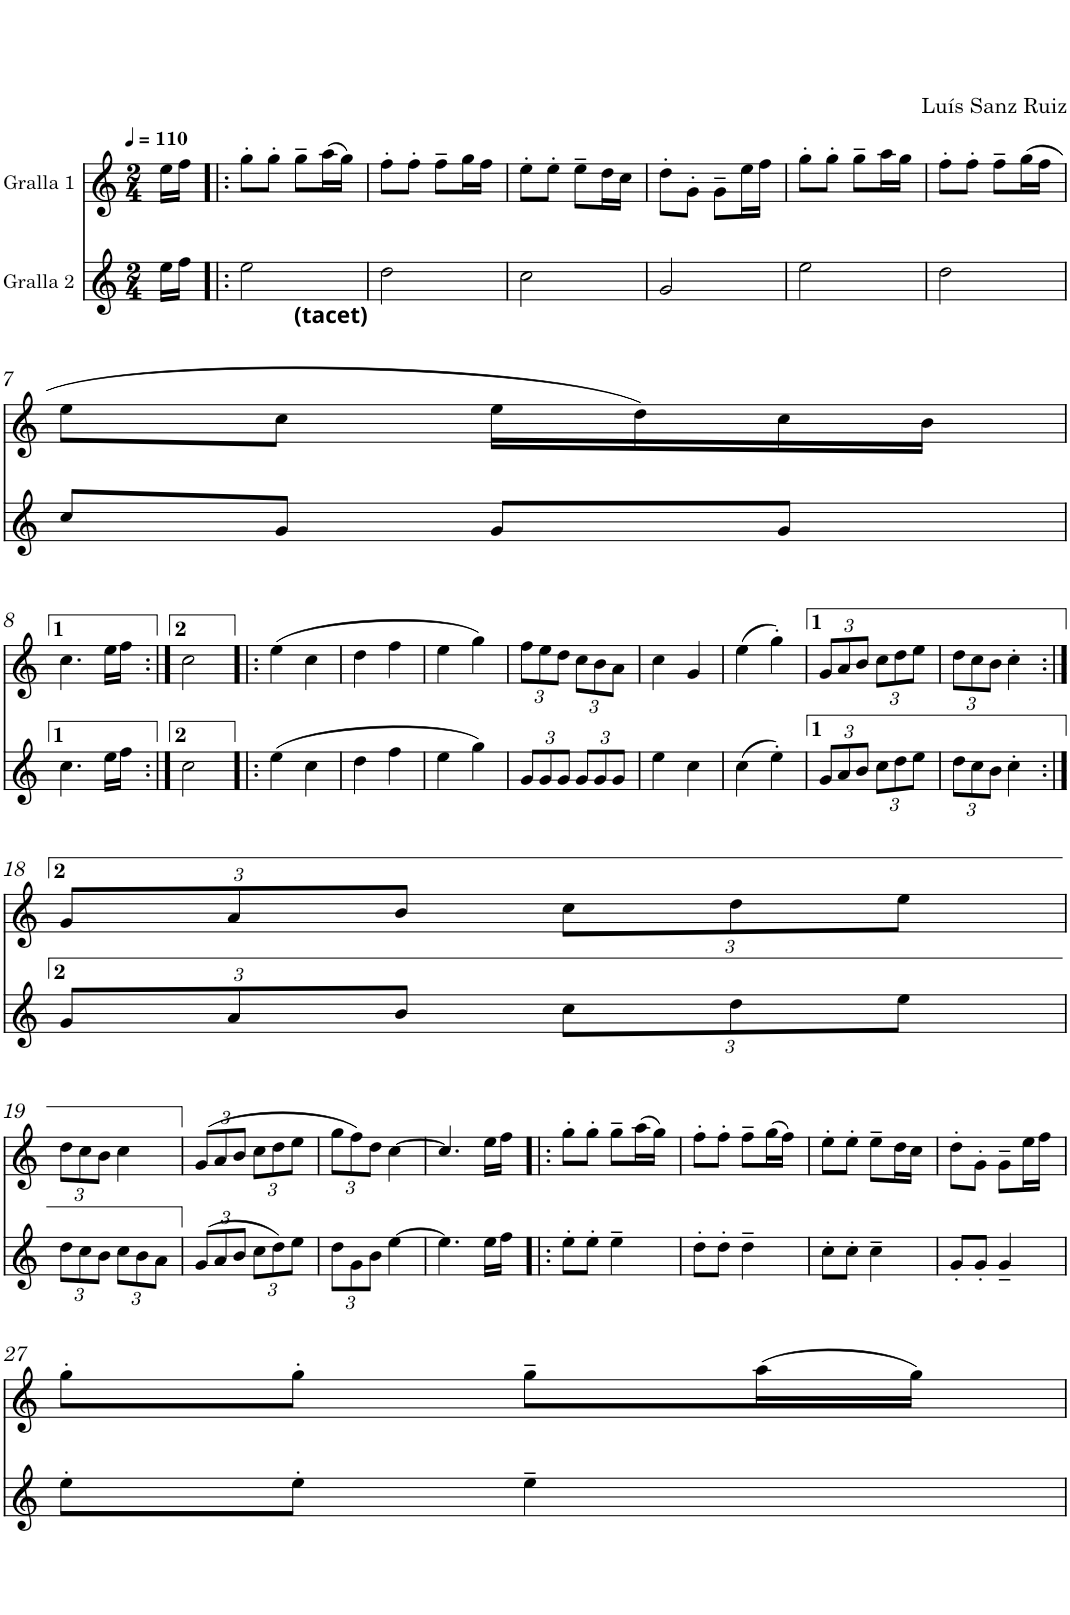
**kern	**kern
*part2	*part1
*staff2	*staff1
*I"Gralla 2	*I"Gralla 1
*clefG2	*clefG2
*Trd8c14	*
*k[]	*k[]
*M2/4	*M2/4
*MM110	*MM110
=	=
16ee\LL	16ee\LL
16ff\JJ	16ff\JJ
=1!|:	=1!|:
*^	*
2ee\	4ryy	8gg'\L
.	.	8gg'\J
!	!LO:TX:b:B:t=(tacet)	!
.	4ryy	8gg~\L
.	.	(>16aa\L
.	.	16gg\JJ)
*v	*v	*
=2	=2
2dd\	8ff'\L
.	8ff'\J
.	8ff~\L
.	16gg\L
.	16ff\JJ
=3	=3
2cc\	8ee'\L
.	8ee'\J
.	8ee~\L
.	16dd\L
.	16cc\JJ
=4	=4
2g/	8dd'\L
.	8g'\J
.	8g~\L
.	16ee\L
.	16ff\JJ
=5	=5
2ee\	8gg'\L
.	8gg'\J
.	8gg~\L
.	16aa\L
.	16gg\JJ
=6	=6
2dd\	8ff'\L
.	8ff'\J
.	8ff~\L
.	(>16gg\L
.	16ff\JJ
!!LO:LB:g=z
=7	=7
8cc/L	8ee\L
8g/J	8cc\J
8g/L	16ee\LL
.	16dd\)
8g/J	16cc\
.	16b\JJ
!!LO:LB:g=z
=8	=8
4.cc\	4.cc\
16ee\LL	16ee\LL
16ff\JJ	16ff\JJ
=9:|!	=9:|!
2cc\	2cc\
=10!|:	=10!|:
(>4ee\	(>4ee\
4cc\	4cc\
=11	=11
4dd\	4dd\
4ff\	4ff\
=12	=12
4ee\	4ee\
4gg\)	4gg\)
=13	=13
*Xbrackettup	*Xbrackettup
12g/L	12ff\L
12g/	12ee\
12g/J	12dd\J
12g/L	12cc\L
12g/	12b\
12g/J	12a\J
=14	=14
4ee\	4cc\
4cc\	4g/
=15	=15
(>4cc\	(>4ee\
4ee'\)	4gg'\)
=16	=16
12g/L	12g/L
12a/	12a/
12b/J	12b/J
12cc\L	12cc\L
12dd\	12dd\
12ee\J	12ee\J
=17	=17
12dd\L	12dd\L
12cc\	12cc\
12b\J	12b\J
4cc'\	4cc'\
!!LO:LB:g=z
=18:|!	=18:|!
12g/L	12g/L
12a/	12a/
12b/J	12b/J
12cc\L	12cc\L
12dd\	12dd\
12ee\J	12ee\J
!!LO:LB:g=z
=19	=19
12dd\L	12dd\L
12cc\	12cc\
12b\J	12b\J
12cc\L	4cc\
12b\	.
12a\J	.
=20	=20
(>12g/L	(>12g/L
12a/	12a/
12b/J	12b/J
12cc\L	12cc\L
12dd\)	12dd\
12ee\J	12ee\J
=21	=21
12dd\L	12gg\L
12g\	12ff\)
12b\J	12dd\J
[4ee\	[4cc\
=22	=22
4.ee\]	4.cc/]
16ee\LL	16ee\LL
16ff\JJ	16ff\JJ
=23!|:	=23!|:
8ee'\L	8gg'\L
8ee'\J	8gg'\J
4ee~\	8gg~\L
.	(>16aa\L
.	16gg\JJ)
=24	=24
8dd'\L	8ff'\L
8dd'\J	8ff'\J
4dd~\	8ff~\L
.	(>16gg\L
.	16ff\JJ)
=25	=25
8cc'\L	8ee'\L
8cc'\J	8ee'\J
4cc~\	8ee~\L
.	16dd\L
.	16cc\JJ
=26	=26
8g'/L	8dd'\L
8g'/J	8g'\J
4g~/	8g~\L
.	16ee\L
.	16ff\JJ
!!LO:LB:g=z
=27	=27
8ee'\L	8gg'\L
8ee'\J	8gg'\J
4ee~\	8gg~\L
.	(>16aa\L
.	16gg\JJ)
=	=
*-	*-
